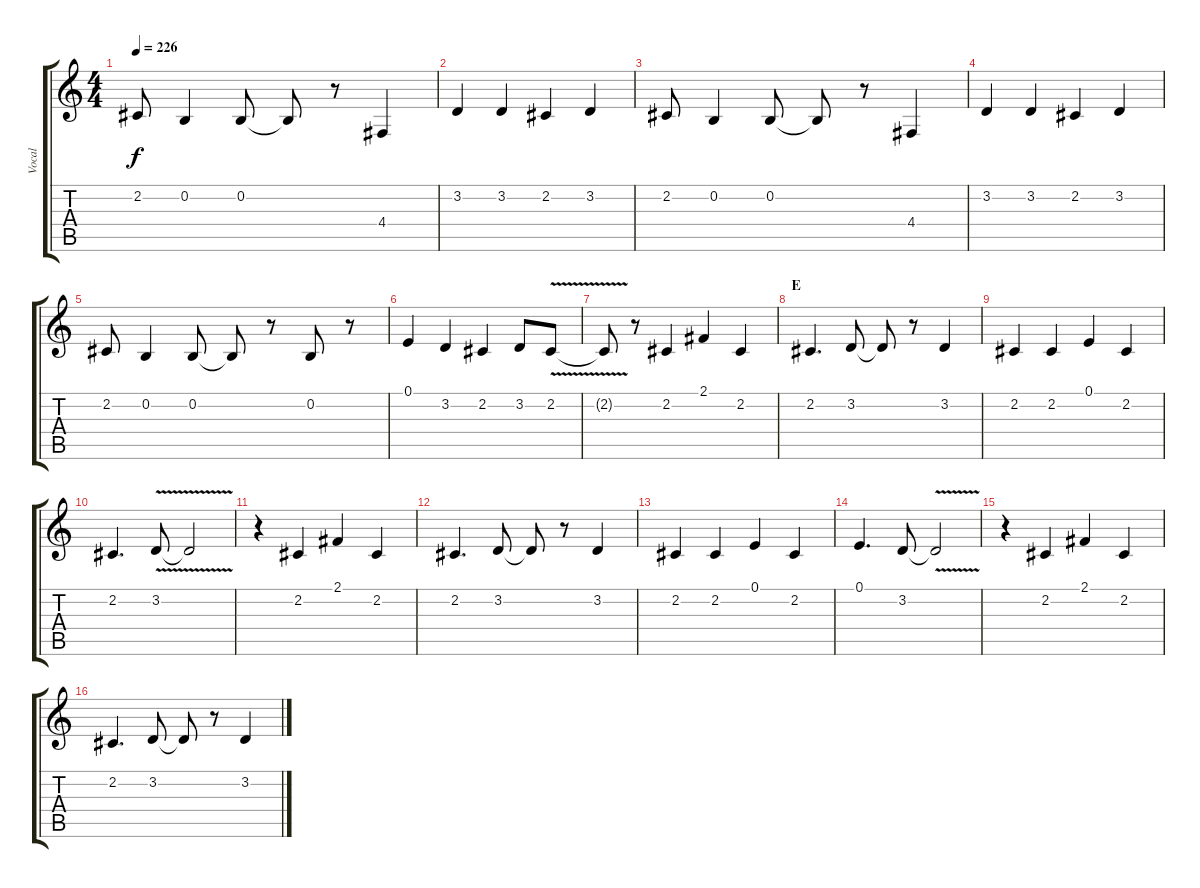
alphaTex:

\track ("Vocal" "Vocal") {instrument tenorsax}
\staff {score tabs}
\tuning (E4 B3 G3 D3 A2 E2) {hide}
\ts (4 4)
\tempo 226
\clef g2
\ks c
2.2.8{dy f} 0.2.4 0.2.8 0.2{t}.8 r.8 4.4.4 |
3.2.4 3.2.4 2.2.4 3.2.4 |
2.2.8 0.2.4 0.2.8 0.2{t}.8 r.8 4.4.4 |
3.2.4 3.2.4 2.2.4 3.2.4 |
2.2.8 0.2.4 0.2.8 0.2{t}.8 r.8 0.2.8 r.8 |
0.1.4 3.2.4 2.2.4 3.2.8 2.2{v}.8 |
2.2{t}.8 r.8 2.2.4 2.1.4 2.2.4 |
\section ("" "E")
2.2.4{d} 3.2.8 3.2{t}.8 r.8 3.2.4 |
2.2.4 2.2.4 0.1.4 2.2.4 |
2.2.4{d} 3.2{v}.8 3.2{t}.2 |
r.4 2.2.4 2.1.4 2.2.4 |
2.2.4{d} 3.2.8 3.2{t}.8 r.8 3.2.4 |
2.2.4 2.2.4 0.1.4 2.2.4 |
0.1.4{d} 3.2.8 3.2{v t}.2 |
r.4 2.2.4 2.1.4 2.2.4 |
2.2.4{d} 3.2.8 3.2{t}.8 r.8 3.2.4
